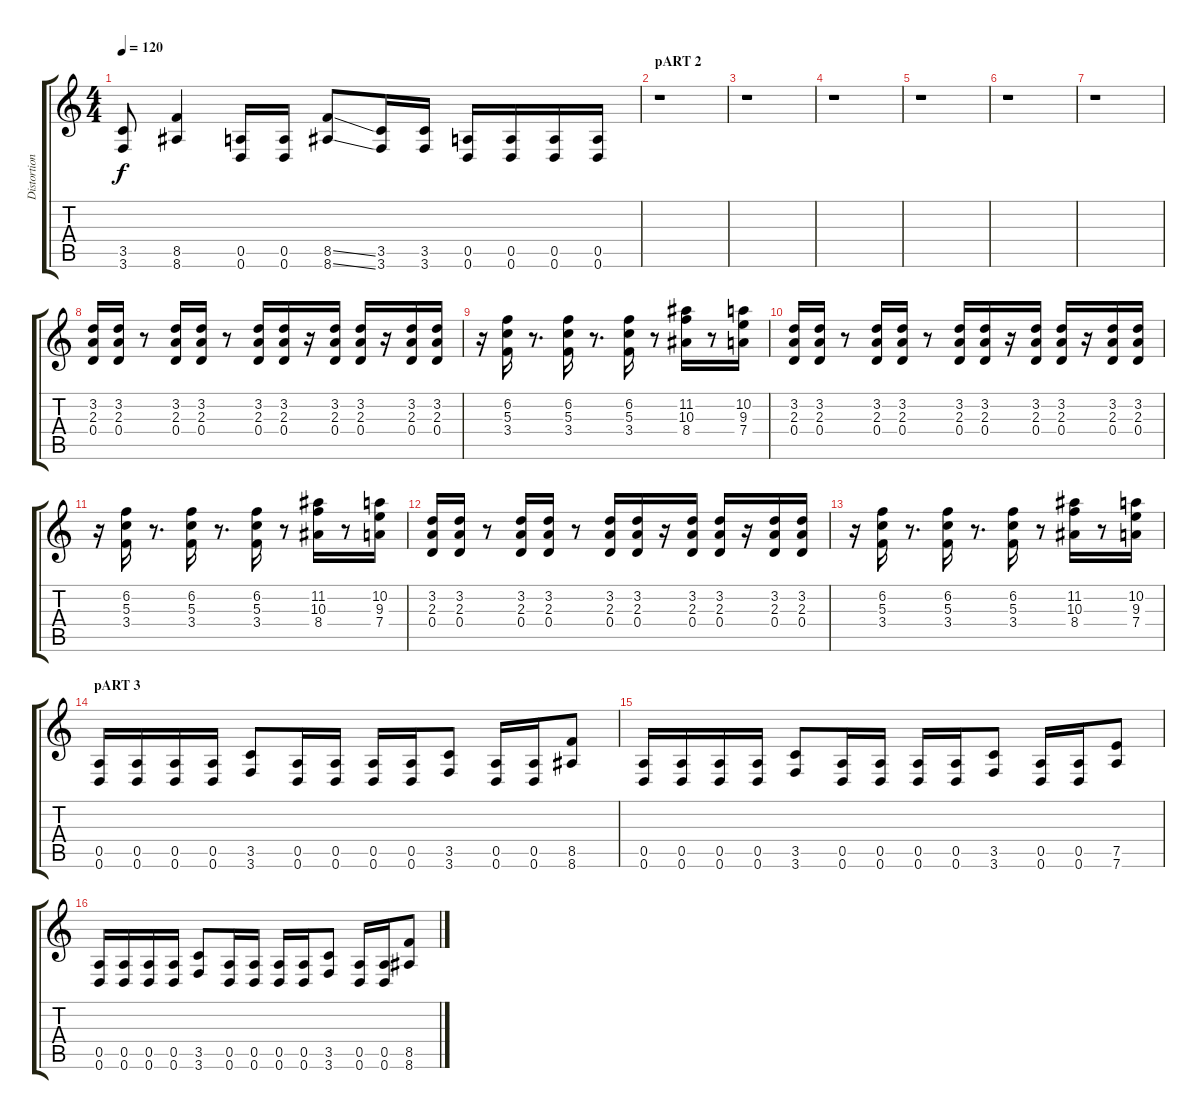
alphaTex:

\track ("Distortion 2" "Distortion") {instrument distortionguitar}
\staff {score tabs}
\tuning (E4 B3 G3 D3 A2 D2) {hide}
\ts (4 4)
\tempo 120
\clef g2
\ks c
(3.5{t} 3.6{t}).8{dy f} (8.5 8.6).4 (0.5 0.6).16 (0.5 0.6).16 (8.5{ss} 8.6{ss}).8 (3.5 3.6).16 (3.5 3.6).16 (0.5 0.6).16 (0.5 0.6).16 (0.5 0.6).16 (0.5 0.6).16 |
\section ("" "pART 2")
r.1 |
r.1 |
r.1 |
r.1 |
r.1 |
r.1 |
(3.2 2.3 0.4).16 (3.2 2.3 0.4).16 r.8 (3.2 2.3 0.4).16 (3.2 2.3 0.4).16 r.8 (3.2 2.3 0.4).16 (3.2 2.3 0.4).16 r.16 (3.2 2.3 0.4).16 (3.2 2.3 0.4).16 r.16 (3.2 2.3 0.4).16 (3.2 2.3 0.4).16 |
r.16 (6.2 5.3 3.4).16 r.8{d} (6.2 5.3 3.4).16 r.8{d} (6.2 5.3 3.4).16 r.8 (11.2 10.3 8.4).16 r.8 (10.2 9.3 7.4).16 |
(3.2 2.3 0.4).16 (3.2 2.3 0.4).16 r.8 (3.2 2.3 0.4).16 (3.2 2.3 0.4).16 r.8 (3.2 2.3 0.4).16 (3.2 2.3 0.4).16 r.16 (3.2 2.3 0.4).16 (3.2 2.3 0.4).16 r.16 (3.2 2.3 0.4).16 (3.2 2.3 0.4).16 |
r.16 (6.2 5.3 3.4).16 r.8{d} (6.2 5.3 3.4).16 r.8{d} (6.2 5.3 3.4).16 r.8 (11.2 10.3 8.4).16 r.8 (10.2 9.3 7.4).16 |
(3.2 2.3 0.4).16 (3.2 2.3 0.4).16 r.8 (3.2 2.3 0.4).16 (3.2 2.3 0.4).16 r.8 (3.2 2.3 0.4).16 (3.2 2.3 0.4).16 r.16 (3.2 2.3 0.4).16 (3.2 2.3 0.4).16 r.16 (3.2 2.3 0.4).16 (3.2 2.3 0.4).16 |
r.16 (6.2 5.3 3.4).16 r.8{d} (6.2 5.3 3.4).16 r.8{d} (6.2 5.3 3.4).16 r.8 (11.2 10.3 8.4).16 r.8 (10.2 9.3 7.4).16 |
\section ("" "pART 3")
(0.5 0.6).16 (0.5 0.6).16 (0.5 0.6).16 (0.5 0.6).16 (3.5 3.6).8 (0.5 0.6).16 (0.5 0.6).16 (0.5 0.6).16 (0.5 0.6).16 (3.5 3.6).8 (0.5 0.6).16 (0.5 0.6).16 (8.5 8.6).8 |
(0.5 0.6).16 (0.5 0.6).16 (0.5 0.6).16 (0.5 0.6).16 (3.5 3.6).8 (0.5 0.6).16 (0.5 0.6).16 (0.5 0.6).16 (0.5 0.6).16 (3.5 3.6).8 (0.5 0.6).16 (0.5 0.6).16 (7.5 7.6).8 |
(0.5 0.6).16 (0.5 0.6).16 (0.5 0.6).16 (0.5 0.6).16 (3.5 3.6).8 (0.5 0.6).16 (0.5 0.6).16 (0.5 0.6).16 (0.5 0.6).16 (3.5 3.6).8 (0.5 0.6).16 (0.5 0.6).16 (8.5 8.6).8
